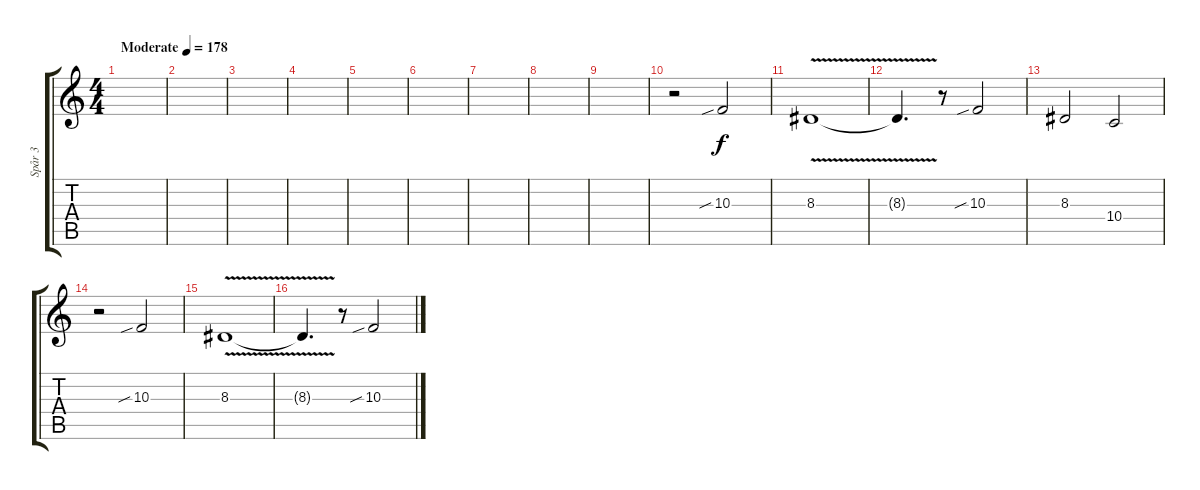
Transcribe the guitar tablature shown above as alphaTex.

\track ("Spår 3" "Spår 3") {instrument lead2sawtooth}
\staff {score tabs}
\tuning (E4 B3 G3 D3 A2 D2) {hide}
\ts (4 4)
\tempo (178 "Moderate")
\clef g2
\ks c
|
|
|
|
|
|
|
|
|
r.2 10.3{sib}.2 |
8.3{v}.1 |
8.3{t}.4{d} r.8 10.3{sib}.2 |
8.3.2 10.4.2 |
r.2 10.3{sib}.2 |
8.3{v}.1 |
8.3{t}.4{d} r.8 10.3{sib}.2
